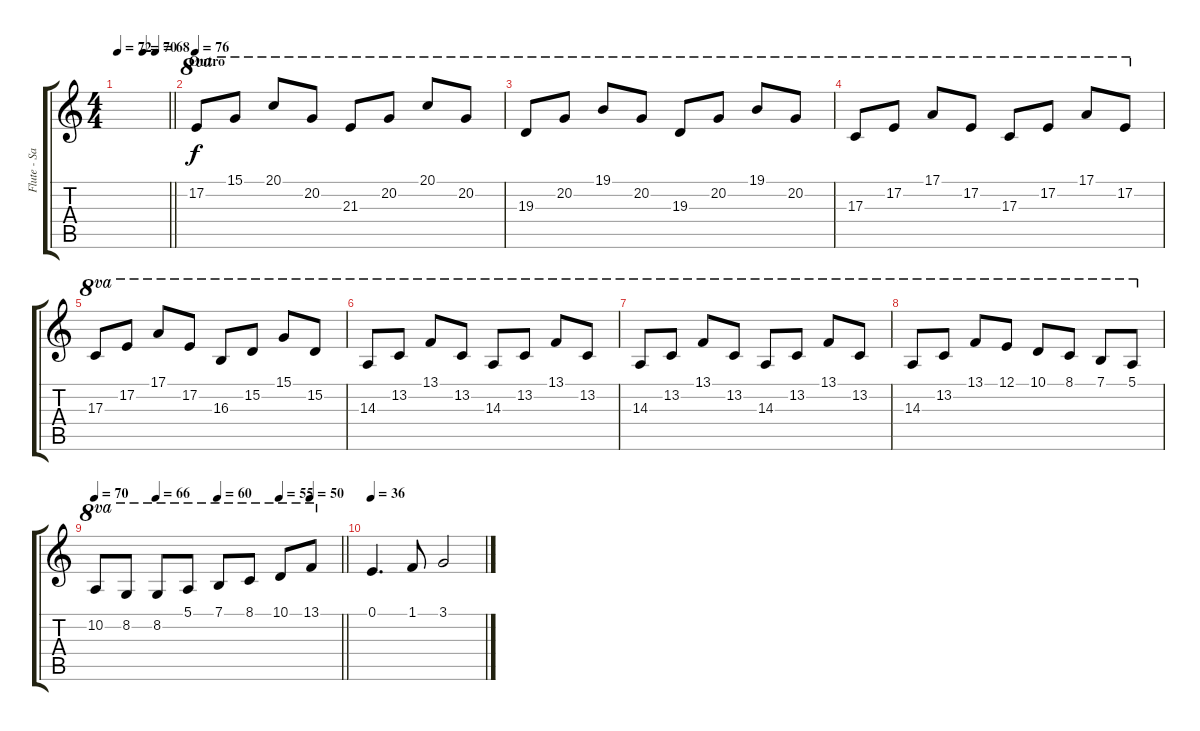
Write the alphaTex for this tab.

\track ("Flute - Sax" "Flute - Sa") {instrument flute}
\staff {score tabs}
\tuning (E4 B3 G3 D3 A2 E2) {hide}
\ts (4 4)
\tempo 72
\tempo (70 0.5)
\tempo (68 0.75)
\clef g2
\barLineRight lightlight
\ks c
|
\section ("" "Outro")
\tempo 76
17.2.8{ot 8va volume 9 instrument flute} 15.1.8{ot 8va} 20.1.8{ot 8va} 20.2.8{ot 8va} 21.3.8{ot 8va} 20.2.8{ot 8va} 20.1.8{ot 8va} 20.2.8{ot 8va} |
19.3.8{ot 8va} 20.2.8{ot 8va} 19.1.8{ot 8va} 20.2.8{ot 8va} 19.3.8{ot 8va} 20.2.8{ot 8va} 19.1.8{ot 8va} 20.2.8{ot 8va} |
17.3.8{ot 8va} 17.2.8{ot 8va} 17.1.8{ot 8va} 17.2.8{ot 8va} 17.3.8{ot 8va} 17.2.8{ot 8va} 17.1.8{ot 8va} 17.2.8{ot 8va} |
17.3.8{ot 8va} 17.2.8{ot 8va} 17.1.8{ot 8va} 17.2.8{ot 8va} 16.3.8{ot 8va} 15.2.8{ot 8va} 15.1.8{ot 8va} 15.2.8{ot 8va} |
14.3.8{ot 8va} 13.2.8{ot 8va} 13.1.8{ot 8va} 13.2.8{ot 8va} 14.3.8{ot 8va} 13.2.8{ot 8va} 13.1.8{ot 8va} 13.2.8{ot 8va} |
14.3.8{ot 8va} 13.2.8{ot 8va} 13.1.8{ot 8va} 13.2.8{ot 8va} 14.3.8{ot 8va} 13.2.8{ot 8va} 13.1.8{ot 8va} 13.2.8{ot 8va} |
14.3.8{ot 8va} 13.2.8{ot 8va} 13.1.8{ot 8va} 12.1.8{ot 8va} 10.1.8{ot 8va} 8.1.8{ot 8va} 7.1.8{ot 8va} 5.1.8{ot 8va} |
\tempo 70
\tempo (66 0.25)
\tempo (60 0.5)
\tempo (55 0.75)
\tempo (50 0.875)
\barLineRight lightlight
10.2.8{ot 8va} 8.2.8{ot 8va} 8.2.8{ot 8va} 5.1.8{ot 8va} 7.1.8{ot 8va} 8.1.8{ot 8va} 10.1.8{ot 8va} 13.1.8{ot 8va} |
\tempo 36
0.1.4{d} 1.1.8 3.1.2
